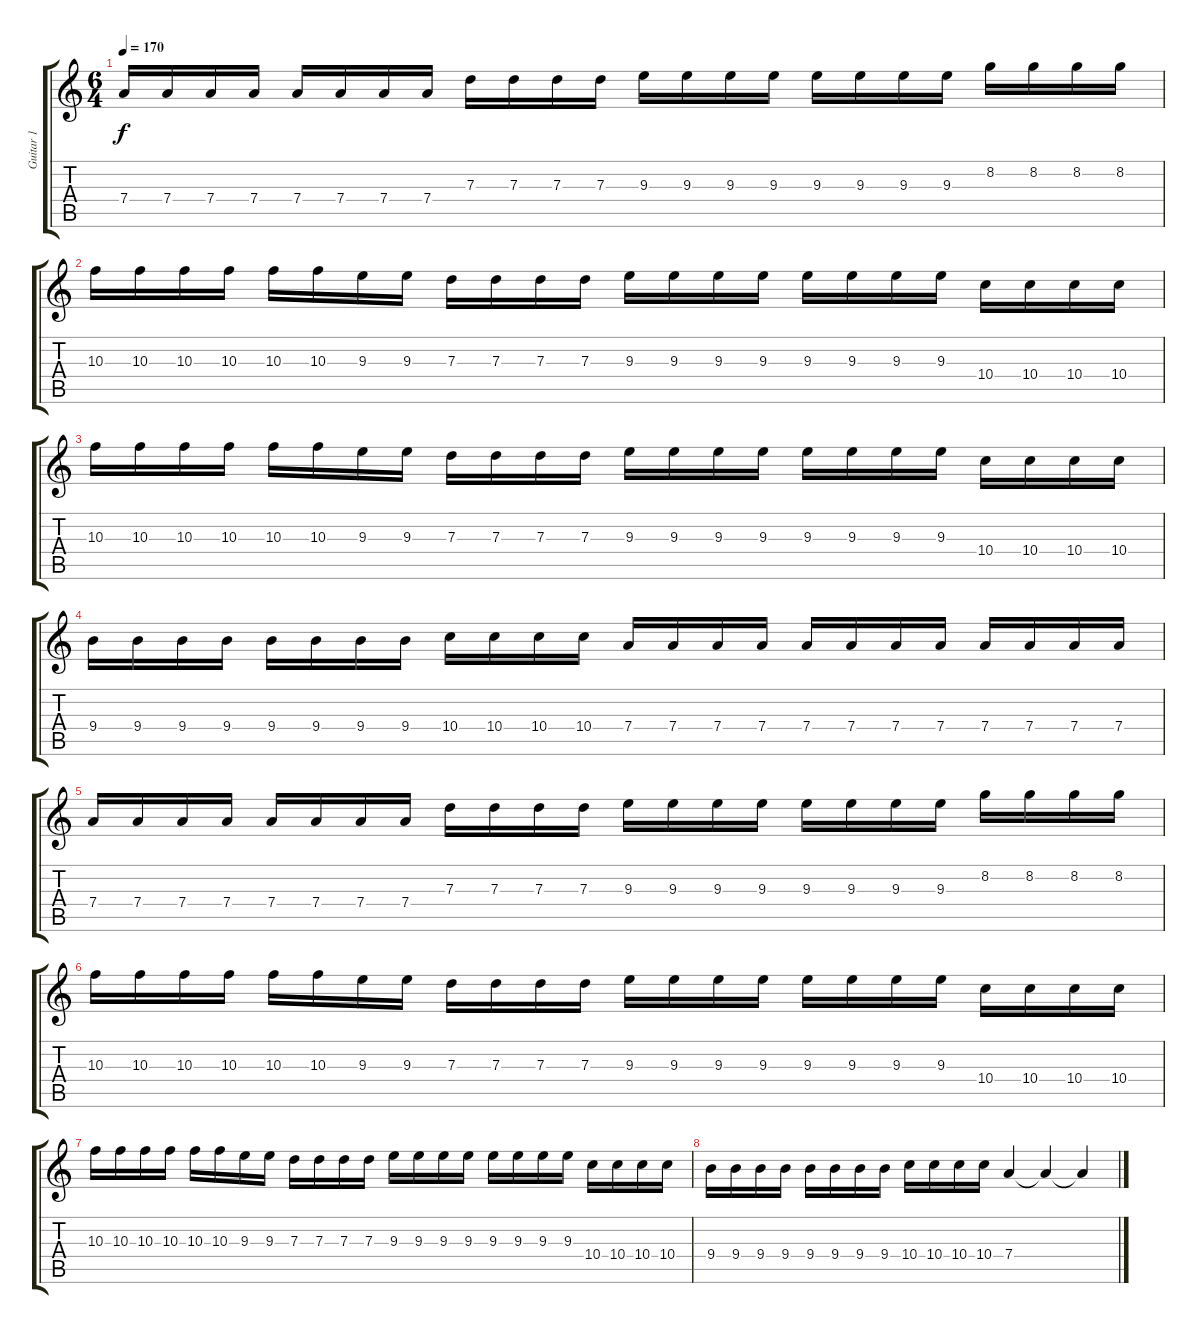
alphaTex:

\track ("Guitar 1" "Guitar 1") {instrument distortionguitar}
\staff {score tabs}
\tuning (E4 B3 G3 D3 A2 E2) {hide}
\ts (6 4)
\tempo 170
\clef g2
\ks c
7.4.16{dy f} 7.4.16 7.4.16 7.4.16 7.4.16 7.4.16 7.4.16 7.4.16 7.3.16 7.3.16 7.3.16 7.3.16 9.3.16 9.3.16 9.3.16 9.3.16 9.3.16 9.3.16 9.3.16 9.3.16 8.2.16 8.2.16 8.2.16 8.2.16 |
10.3.16 10.3.16 10.3.16 10.3.16 10.3.16 10.3.16 9.3.16 9.3.16 7.3.16 7.3.16 7.3.16 7.3.16 9.3.16 9.3.16 9.3.16 9.3.16 9.3.16 9.3.16 9.3.16 9.3.16 10.4.16 10.4.16 10.4.16 10.4.16 |
10.3.16 10.3.16 10.3.16 10.3.16 10.3.16 10.3.16 9.3.16 9.3.16 7.3.16 7.3.16 7.3.16 7.3.16 9.3.16 9.3.16 9.3.16 9.3.16 9.3.16 9.3.16 9.3.16 9.3.16 10.4.16 10.4.16 10.4.16 10.4.16 |
9.4.16 9.4.16 9.4.16 9.4.16 9.4.16 9.4.16 9.4.16 9.4.16 10.4.16 10.4.16 10.4.16 10.4.16 7.4.16 7.4.16 7.4.16 7.4.16 7.4.16 7.4.16 7.4.16 7.4.16 7.4.16 7.4.16 7.4.16 7.4.16 |
7.4.16 7.4.16 7.4.16 7.4.16 7.4.16 7.4.16 7.4.16 7.4.16 7.3.16 7.3.16 7.3.16 7.3.16 9.3.16 9.3.16 9.3.16 9.3.16 9.3.16 9.3.16 9.3.16 9.3.16 8.2.16 8.2.16 8.2.16 8.2.16 |
10.3.16 10.3.16 10.3.16 10.3.16 10.3.16 10.3.16 9.3.16 9.3.16 7.3.16 7.3.16 7.3.16 7.3.16 9.3.16 9.3.16 9.3.16 9.3.16 9.3.16 9.3.16 9.3.16 9.3.16 10.4.16 10.4.16 10.4.16 10.4.16 |
10.3.16 10.3.16 10.3.16 10.3.16 10.3.16 10.3.16 9.3.16 9.3.16 7.3.16 7.3.16 7.3.16 7.3.16 9.3.16 9.3.16 9.3.16 9.3.16 9.3.16 9.3.16 9.3.16 9.3.16 10.4.16 10.4.16 10.4.16 10.4.16 |
9.4.16 9.4.16 9.4.16 9.4.16 9.4.16 9.4.16 9.4.16 9.4.16 10.4.16 10.4.16 10.4.16 10.4.16 7.4.4 7.4{t}.4 7.4{t}.4
